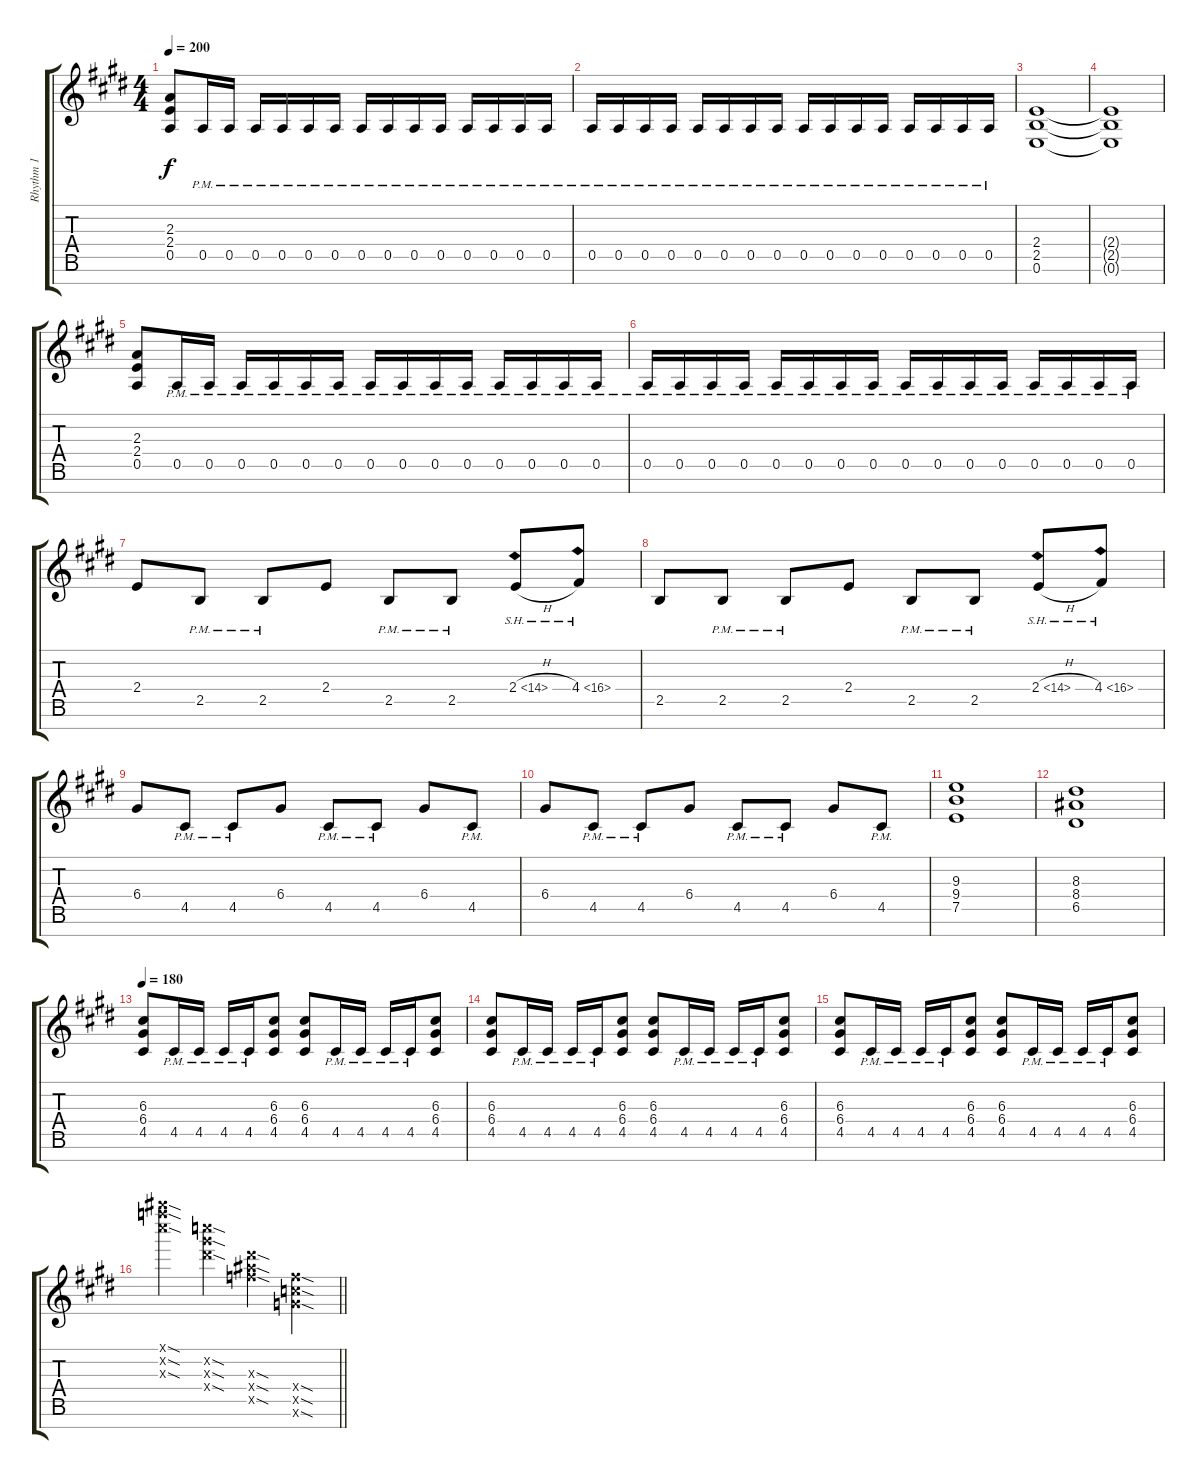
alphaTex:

\track ("Rhythm 1" "Rhythm 1") {instrument distortionguitar}
\staff {score tabs}
\tuning (E4 B3 G3 D3 A2 E2 B1) {hide}
\ts (4 4)
\tempo 200
\clef g2
\ks c#minor
(2.3 2.4 0.5).8{dy f} 0.5{pm}.16 0.5{pm}.16 0.5{pm}.16 0.5{pm}.16 0.5{pm}.16 0.5{pm}.16 0.5{pm}.16 0.5{pm}.16 0.5{pm}.16 0.5{pm}.16 0.5{pm}.16 0.5{pm}.16 0.5{pm}.16 0.5{pm}.16 |
0.5{pm}.16 0.5{pm}.16 0.5{pm}.16 0.5{pm}.16 0.5{pm}.16 0.5{pm}.16 0.5{pm}.16 0.5{pm}.16 0.5{pm}.16 0.5{pm}.16 0.5{pm}.16 0.5{pm}.16 0.5{pm}.16 0.5{pm}.16 0.5{pm}.16 0.5{pm}.16 |
(2.4 2.5 0.6).1 |
(2.4{t} 2.5{t} 0.6{t}).1 |
(2.3 2.4 0.5).8 0.5{pm}.16 0.5{pm}.16 0.5{pm}.16 0.5{pm}.16 0.5{pm}.16 0.5{pm}.16 0.5{pm}.16 0.5{pm}.16 0.5{pm}.16 0.5{pm}.16 0.5{pm}.16 0.5{pm}.16 0.5{pm}.16 0.5{pm}.16 |
0.5{pm}.16 0.5{pm}.16 0.5{pm}.16 0.5{pm}.16 0.5{pm}.16 0.5{pm}.16 0.5{pm}.16 0.5{pm}.16 0.5{pm}.16 0.5{pm}.16 0.5{pm}.16 0.5{pm}.16 0.5{pm}.16 0.5{pm}.16 0.5{pm}.16 0.5{pm}.16 |
2.4.8 2.5{pm}.8 2.5{pm}.8 2.4.8 2.5{pm}.8 2.5{pm}.8 2.4{sh 12 h}.8 4.4{sh 12}.8 |
2.5.8 2.5{pm}.8 2.5{pm}.8 2.4.8 2.5{pm}.8 2.5{pm}.8 2.4{sh 12 h}.8 4.4{sh 12}.8 |
6.4.8 4.5{pm}.8 4.5{pm}.8 6.4.8 4.5{pm}.8 4.5{pm}.8 6.4.8 4.5{pm}.8 |
6.4.8 4.5{pm}.8 4.5{pm}.8 6.4.8 4.5{pm}.8 4.5{pm}.8 6.4.8 4.5{pm}.8 |
(9.3 9.4 7.5).1 |
(8.3 8.4 6.5).1 |
\tempo 180
(6.3 6.4 4.5).8 4.5{pm}.16 4.5{pm}.16 4.5{pm}.16 4.5{pm}.16 (6.3 6.4 4.5).8 (6.3 6.4 4.5).8 4.5{pm}.16 4.5{pm}.16 4.5{pm}.16 4.5{pm}.16 (6.3 6.4 4.5).8 |
(6.3 6.4 4.5).8 4.5{pm}.16 4.5{pm}.16 4.5{pm}.16 4.5{pm}.16 (6.3 6.4 4.5).8 (6.3 6.4 4.5).8 4.5{pm}.16 4.5{pm}.16 4.5{pm}.16 4.5{pm}.16 (6.3 6.4 4.5).8 |
(6.3 6.4 4.5).8 4.5{pm}.16 4.5{pm}.16 4.5{pm}.16 4.5{pm}.16 (6.3 6.4 4.5).8 (6.3 6.4 4.5).8 4.5{pm}.16 4.5{pm}.16 4.5{pm}.16 4.5{pm}.16 (6.3 6.4 4.5).8 |
\barLineRight lightlight
(30.1{sod x} 30.2{sod x} 30.3{sod x}).4 (25.2{sod x} 25.3{sod x} 25.4{sod x}).4 (20.3{sod x} 20.4{sod x} 20.5{sod x}).4 (15.4{sod x} 15.5{sod x} 15.6{sod x}).4
